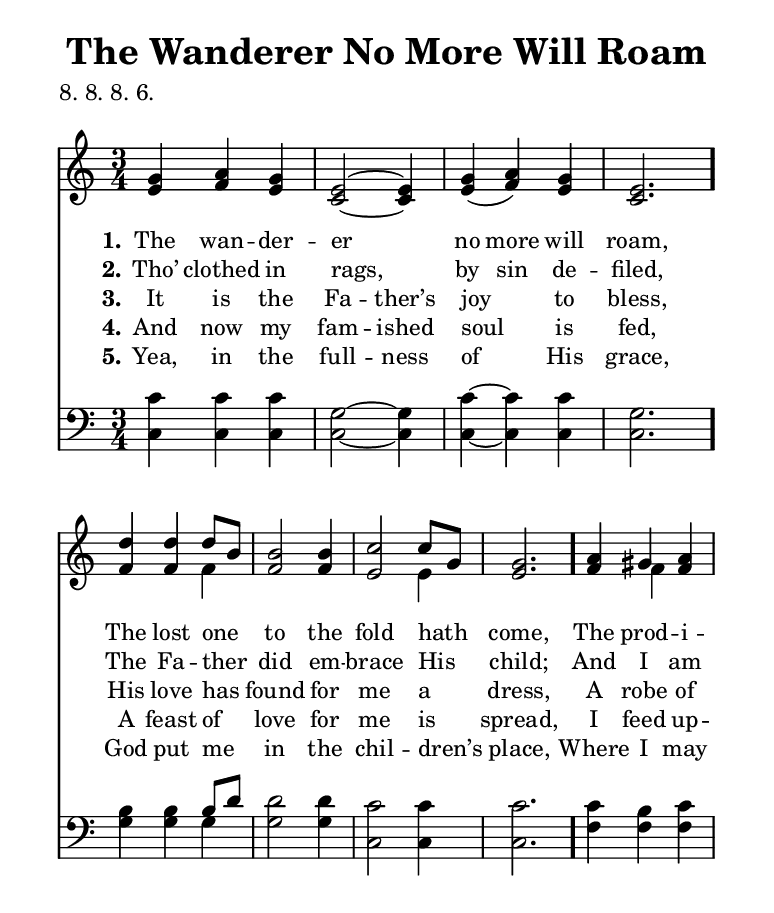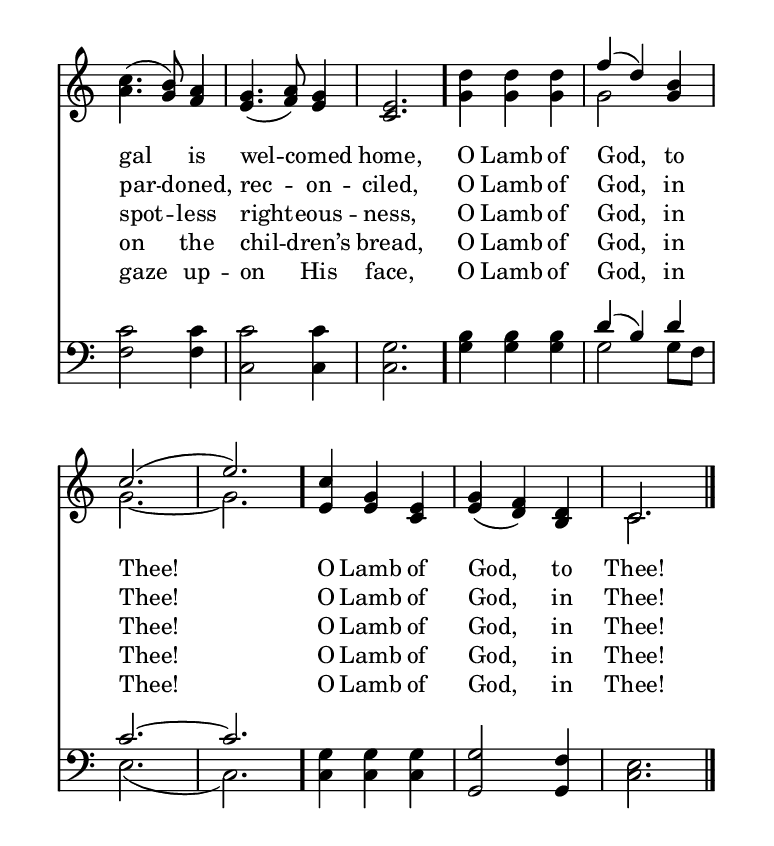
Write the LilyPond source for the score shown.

\include "common/global.ily"
\paper {
  \include "common/paper.ily"
  ragged-bottom = ##t
  ragged-last-bottom = ##t
  systems-per-page = #(cond (is-eogsized 3) (#t #f))
}

\header{
  %gospel
  hymnnumber = "45"
  title = "The Wanderer No More Will Roam"
  tunename = "Silent Night"
  meter = "8. 8. 8. 6."
  poet = ""
  composer = ""
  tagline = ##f
}

% for fermata in MIDI
ta = { \tempo 4=100 }
tb = { \tempo 4=50  }

patternAA = { c4 c4 c4 | c2 ~ c4 | c4( c4) c4 | c2. }
patternAB = { c4 c4 c4 | c2 ~ c4 | c4 ~ c4 c4 | c2. }
patternBA = { c4 c4 c8[ c8] | c2 c4 | c2 c8[ c8] | c2. }
patternBB = { c4 c4 c4      | c2 c4 | c2 c4      | c2. }
patternBC = { c4 c4 c8[ c8] | c2 c4 | c2 c4      | c2. }
patternCA = { c4 c4 c4 | c4.( c8) c4 | c4.( c8) c4 | c2. }
patternCB = { c4 c4 c4 | c2       c4 | c2       c4 | c2. }
patternDA = { c4 c4 c4 | c4( c4) c4      | c2.( | c2.) }
patternDB = { c4 c4 c4 | c2      c4      | c2. ~ | c2. }
patternDC = { c4 c4 c4 | c4( c4) c4      | c2. ~ | c2. }
patternDD = { c4 c4 c4 | c2      c8[ c8] | c2.( | c2.) }
patternEA = { c4 c4 c4 | c4( c4) c4 | c2. }
patternEB = { c4 c4 c4 | c2      c4 | c2. }

global = {
  \include "common/overrides.ily"
  \override Staff.TimeSignature.style = #'numbered
  \time 3/4
  \override Score.MetronomeMark.transparent = ##t % hide all fermata changes too
  \ta
  \key c \major
  \autoBeamOff
}

notesSoprano = {
\global
\relative c'' {

  \changePitch \patternAA { g a g | e e | g a g | e }
  \changePitch \patternBA { d' d d b | b b | c c g | g }
  \changePitch \patternCA { a gis a | c b a | g a g | e }

  \changePitch \patternDA { d' d d | f d b | c | e }
  \changePitch \patternEA { c | g e | g f d | c }

  \bar "|."

}
}

notesAlto = {
\global
\relative e' {

  \changePitch \patternAA { e f e | c c | e f e | c }
  \changePitch \patternBB { f f f | f f | e e | e }
  \changePitch \patternCA { f f f | a g f | e f e | c }

  \changePitch \patternDB { g' g g | g g | g | g }
  \changePitch \patternEA { e e c | e d b | c }

}
}

notesTenor = {
\global
\relative a {

  \changePitch \patternAB { c c c | g g | c c c | g }
  \changePitch \patternBC { b b b d | d d | c c | c }
  \changePitch \patternCB { c b c | c c | c c | g }

  \changePitch \patternDC { b b b | d b d | c | c }
  \changePitch \patternEB { g g g | g f | e }

}
}

notesBass = {
\global
\relative f {

  \changePitch \patternAB { c c c | c c | c c c | c }
  \changePitch \patternBB { g' g g | g g | c, c | c }
  \changePitch \patternCB { f f f | f f | c c | c }

  \changePitch \patternDD { g' g g | g g f | e | c }
  \changePitch \patternEB { c c c | g g | c }

}
}

wordsA = \lyricmode {
\set stanza = "1."

The wan -- der -- er { \mon } no more { \moff } will roam, \bar "."
The lost one to the fold hath come, \bar "."
The prod -- i -- gal is wel -- comed home, \bar "." \eogbreak
O Lamb of God, to Thee! \bar "."
O Lamb of God, to Thee! \bar "."

}

wordsB = \lyricmode {
\set stanza = "2."

Tho’ clothed in rags, { \mon } by sin { \moff } de -- filed,
The Fa -- ther did em -- brace His child;
And I am par -- doned, rec -- on -- ciled,
O Lamb of God, in Thee!
O Lamb of God, in Thee!

}

wordsC = \lyricmode {
\set stanza = "3."

It is the { \mon } Fa -- ther’s { \moff } joy to bless,
His love has found for me a dress,
A robe of spot -- less right -- eous -- ness,
O Lamb of God, in Thee!
O Lamb of God, in Thee!

}

wordsD = \lyricmode {
\set stanza = "4."

And now my { \mon } fam -- ished { \moff } soul is fed,
A feast of love for me is spread,
I feed up -- on the chil -- dren’s bread,
O Lamb of God, in Thee!
O Lamb of God, in Thee!

}

wordsE = \lyricmode {
\set stanza = "5."

Yea, in the { \mon } full -- ness { \moff } of His grace,
God put me in the chil -- dren’s place,
Where I may gaze up -- on His face,
O Lamb of God, in Thee!
O Lamb of God, in Thee!

}

\score {
  \context ChoirStaff <<
    \context Staff = upper <<
      \set Staff.autoBeaming = ##f
      \set ChoirStaff.systemStartDelimiter = #'SystemStartBar
      \set ChoirStaff.printPartCombineTexts = ##f
      \partcombine #'(2 . 9) \notesSoprano \notesAlto
      \context NullVoice = sopranos { \voiceOne << \notesSoprano >> }
      \context Lyrics = one   \lyricsto sopranos \wordsA
      \context Lyrics = two   \lyricsto sopranos \wordsB
      \context Lyrics = three \lyricsto sopranos \wordsC
      \context Lyrics = four  \lyricsto sopranos \wordsD
      \context Lyrics = five  \lyricsto sopranos \wordsE
    >>
    \context Staff = men <<
      \set Staff.autoBeaming = ##f
      \clef bass
      \set ChoirStaff.printPartCombineTexts = ##f
      \partcombine #'(2 . 9) \notesTenor \notesBass
    >>
  >>
  \layout {
    \include "common/layout.ily"
  }
  \midi{
    \include "common/midi.ily"
  }
}

\version "2.19.49"  % necessary for upgrading to future LilyPond versions.

% vi:set et ts=2 sw=2 ai nocindent syntax=lilypond:
